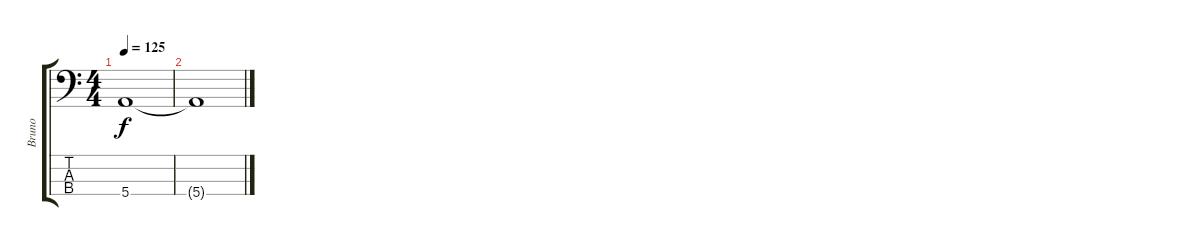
\track ("Bruno" "Bruno") {instrument electricbasspick}
\staff {score tabs}
\tuning (G2 D2 A1 E1) {hide}
\ts (4 4)
\tempo 125
\clef f4
\ks c
5.4{t}.1{dy f} |
5.4{t}.1
